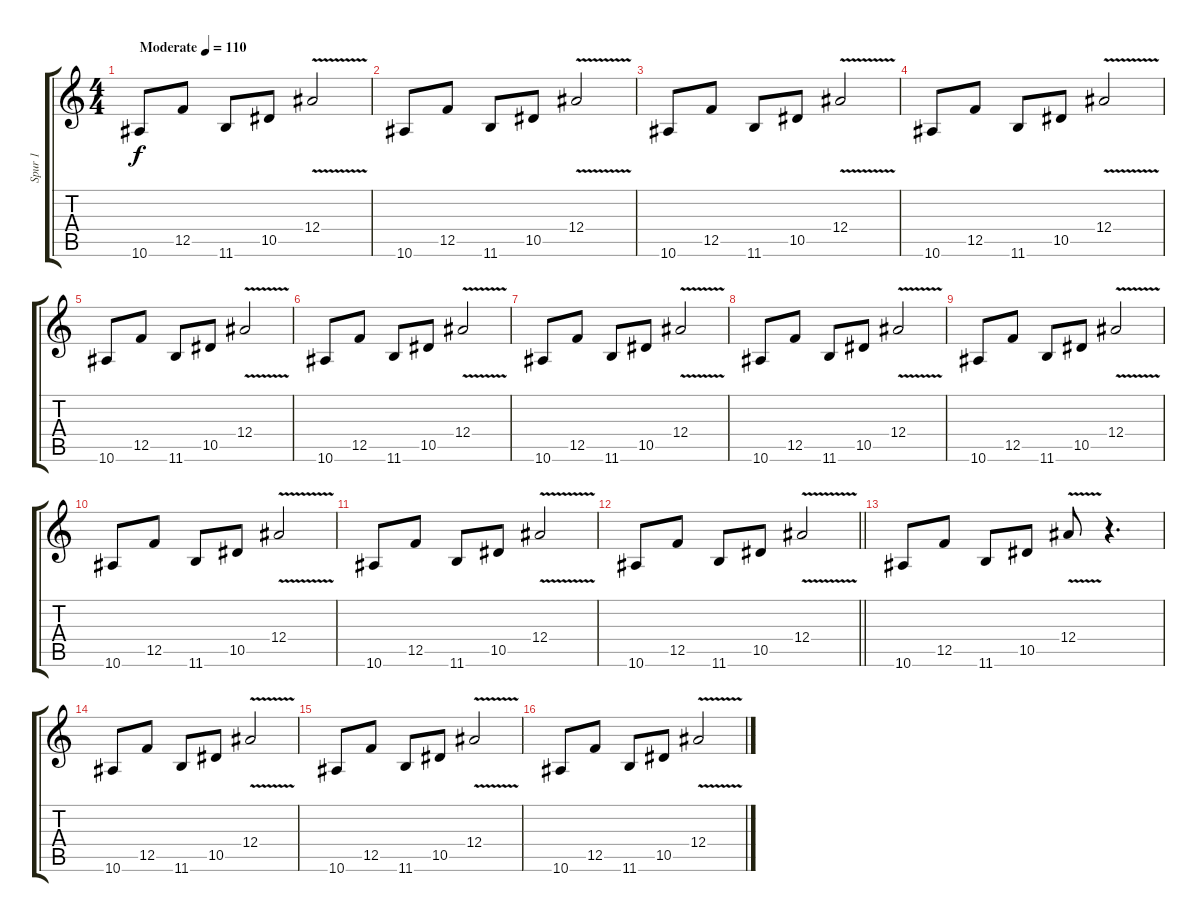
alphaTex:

\track ("Spur 1" "Spur 1") {instrument distortionguitar}
\staff {score tabs}
\tuning (C4 G3 Eb3 Bb2 F2 C2) {hide}
\ts (4 4)
\tempo (110 "Moderate")
\clef g2
\ks c
10.6.8{dy f instrument distortionguitar} 12.5.8 11.6.8 10.5.8 12.4{v}.2 |
10.6.8 12.5.8 11.6.8 10.5.8 12.4{v}.2 |
10.6.8 12.5.8 11.6.8 10.5.8 12.4{v}.2 |
10.6.8 12.5.8 11.6.8 10.5.8 12.4{v}.2 |
10.6.8 12.5.8 11.6.8 10.5.8 12.4{v}.2 |
10.6.8 12.5.8 11.6.8 10.5.8 12.4{v}.2 |
10.6.8 12.5.8 11.6.8 10.5.8 12.4{v}.2 |
10.6.8 12.5.8 11.6.8 10.5.8 12.4{v}.2 |
10.6.8 12.5.8 11.6.8 10.5.8 12.4{v}.2 |
10.6.8 12.5.8 11.6.8 10.5.8 12.4{v}.2 |
10.6.8 12.5.8 11.6.8 10.5.8 12.4{v}.2 |
\barLineRight lightlight
10.6.8 12.5.8 11.6.8 10.5.8 12.4{v}.2 |
10.6.8 12.5.8 11.6.8 10.5.8 12.4{v}.8 r.4{d} |
10.6.8 12.5.8 11.6.8 10.5.8 12.4{v}.2 |
10.6.8 12.5.8 11.6.8 10.5.8 12.4{v}.2 |
10.6.8 12.5.8 11.6.8 10.5.8 12.4{v}.2
